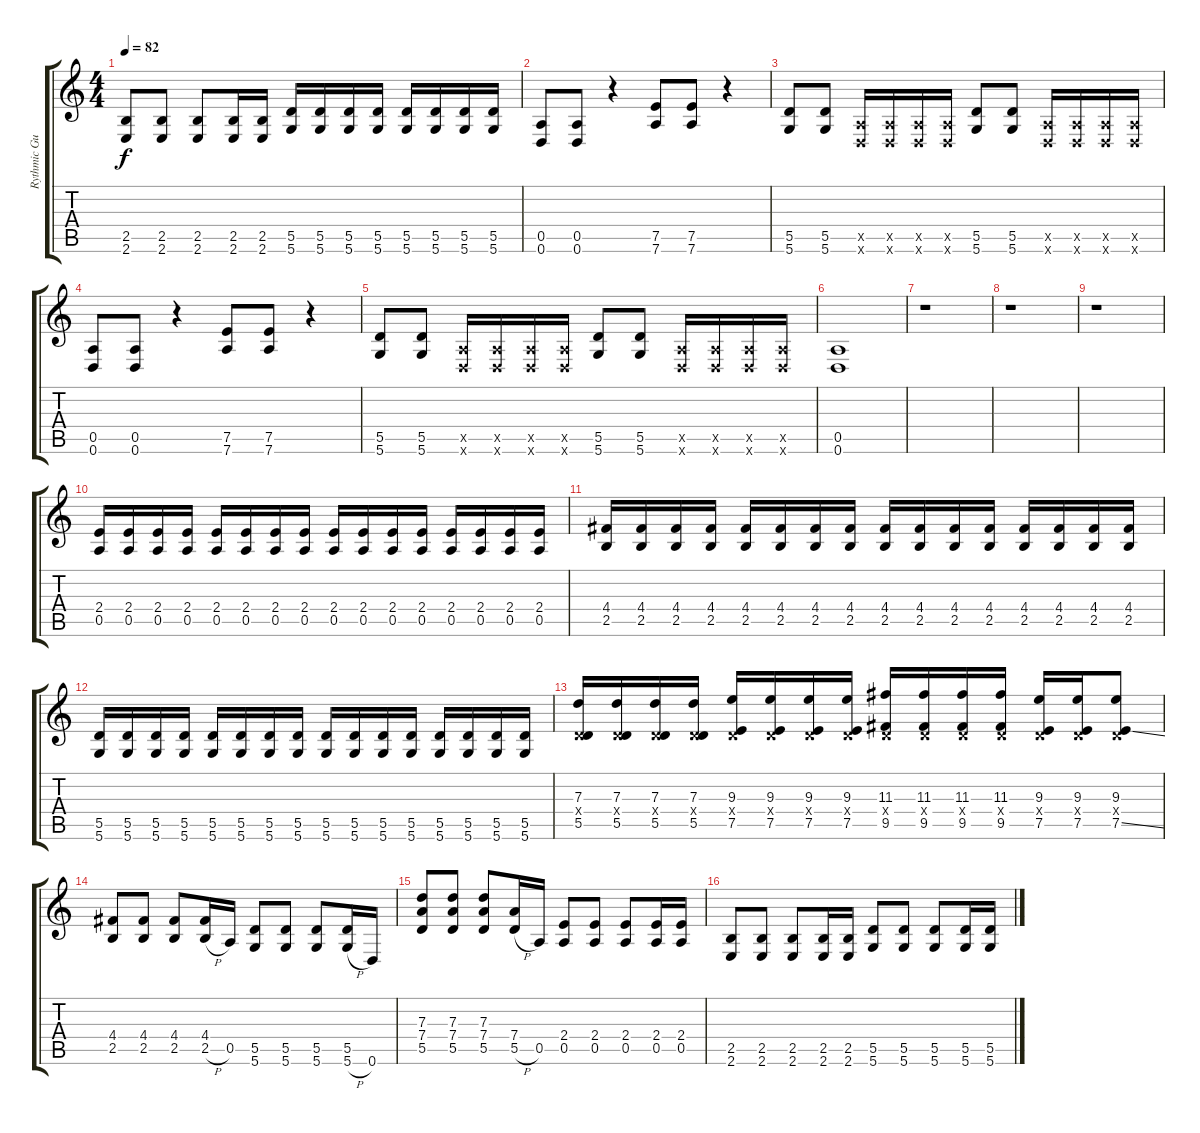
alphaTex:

\track ("Rythmic Guitar" "Rythmic Gu") {instrument distortionguitar}
\staff {score tabs}
\tuning (E4 B3 G3 D3 A2 D2) {hide}
\ts (4 4)
\tempo 82
\clef g2
\ks c
(2.5 2.6).8{dy f} (2.5 2.6).8 (2.5 2.6).8 (2.5 2.6).16 (2.5 2.6).16 (5.5 5.6).16 (5.5 5.6).16 (5.5 5.6).16 (5.5 5.6).16 (5.5 5.6).16 (5.5 5.6).16 (5.5 5.6).16 (5.5 5.6).16 |
(0.5 0.6).8 (0.5 0.6).8 r.4 (7.5 7.6).8 (7.5 7.6).8 r.4 |
(5.5 5.6).8 (5.5 5.6).8 (0.5{x} 0.6{x}).16 (0.5{x} 0.6{x}).16 (0.5{x} 0.6{x}).16 (0.5{x} 0.6{x}).16 (5.5 5.6).8 (5.5 5.6).8 (0.5{x} 0.6{x}).16 (0.5{x} 0.6{x}).16 (0.5{x} 0.6{x}).16 (0.5{x} 0.6{x}).16 |
(0.5 0.6).8 (0.5 0.6).8 r.4 (7.5 7.6).8 (7.5 7.6).8 r.4 |
(5.5 5.6).8 (5.5 5.6).8 (0.5{x} 0.6{x}).16 (0.5{x} 0.6{x}).16 (0.5{x} 0.6{x}).16 (0.5{x} 0.6{x}).16 (5.5 5.6).8 (5.5 5.6).8 (0.5{x} 0.6{x}).16 (0.5{x} 0.6{x}).16 (0.5{x} 0.6{x}).16 (0.5{x} 0.6{x}).16 |
(0.5 0.6).1{volume 5} |
r.1 |
r.1 |
r.1 |
(2.4 0.5).16{volume 12} (2.4 0.5).16 (2.4 0.5).16 (2.4 0.5).16 (2.4 0.5).16 (2.4 0.5).16 (2.4 0.5).16 (2.4 0.5).16 (2.4 0.5).16 (2.4 0.5).16 (2.4 0.5).16 (2.4 0.5).16 (2.4 0.5).16 (2.4 0.5).16 (2.4 0.5).16 (2.4 0.5).16 |
(4.4 2.5).16 (4.4 2.5).16 (4.4 2.5).16 (4.4 2.5).16 (4.4 2.5).16 (4.4 2.5).16 (4.4 2.5).16 (4.4 2.5).16 (4.4 2.5).16 (4.4 2.5).16 (4.4 2.5).16 (4.4 2.5).16 (4.4 2.5).16 (4.4 2.5).16 (4.4 2.5).16 (4.4 2.5).16 |
(5.5 5.6).16 (5.5 5.6).16 (5.5 5.6).16 (5.5 5.6).16 (5.5 5.6).16 (5.5 5.6).16 (5.5 5.6).16 (5.5 5.6).16 (5.5 5.6).16 (5.5 5.6).16 (5.5 5.6).16 (5.5 5.6).16 (5.5 5.6).16 (5.5 5.6).16 (5.5 5.6).16 (5.5 5.6).16 |
(7.3 0.4{x} 5.5).16 (7.3 0.4{x} 5.5).16 (7.3 0.4{x} 5.5).16 (7.3 0.4{x} 5.5).16 (9.3 0.4{x} 7.5).16 (9.3 0.4{x} 7.5).16 (9.3 0.4{x} 7.5).16 (9.3 0.4{x} 7.5).16 (11.3 0.4{x} 9.5).16 (11.3 0.4{x} 9.5).16 (11.3 0.4{x} 9.5).16 (11.3 0.4{x} 9.5).16 (9.3 0.4{x} 7.5).16 (9.3 0.4{x} 7.5).16 (9.3 0.4{x} 7.5{ss}).8 |
(4.4 2.5).8 (4.4 2.5).8 (4.4 2.5).8 (4.4 2.5{h}).16 0.5.16 (5.5 5.6).8 (5.5 5.6).8 (5.5 5.6).8 (5.5 5.6{h}).16 0.6.16 |
(7.3 7.4 5.5).8 (7.3 7.4 5.5).8 (7.3 7.4 5.5).8 (7.4 5.5{h}).16 0.5.16 (2.4 0.5).8 (2.4 0.5).8 (2.4 0.5).8 (2.4 0.5).16 (2.4 0.5).16 |
(2.5 2.6).8 (2.5 2.6).8 (2.5 2.6).8 (2.5 2.6).16 (2.5 2.6).16 (5.5 5.6).8 (5.5 5.6).8 (5.5 5.6).8 (5.5 5.6).16 (5.5 5.6).16
